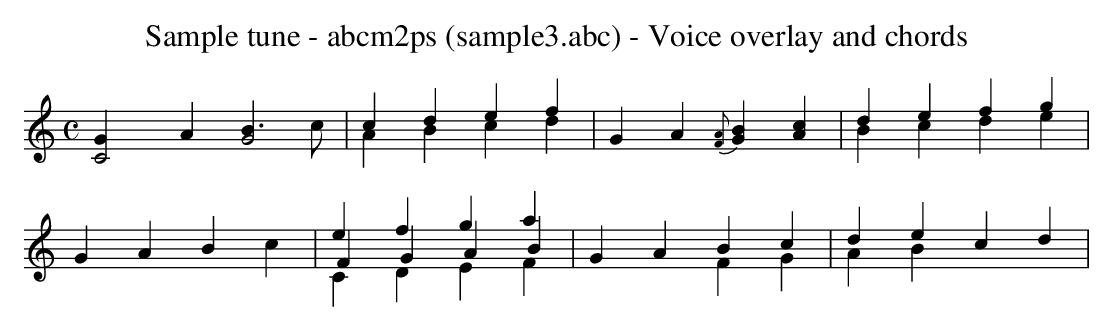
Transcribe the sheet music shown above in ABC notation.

X:1
T:Sample tune - abcm2ps (sample3.abc) - Voice overlay and chords
L:1/4
M:C
K:C
[C2G]A[B3/G2]c/|cdef&ABcd|GA{[FA]}[GB][Ac]|defg&Bcde|
GABc|efga&FGAB&CDEF|GA(&Bc|de&FG|AB&)cd|
